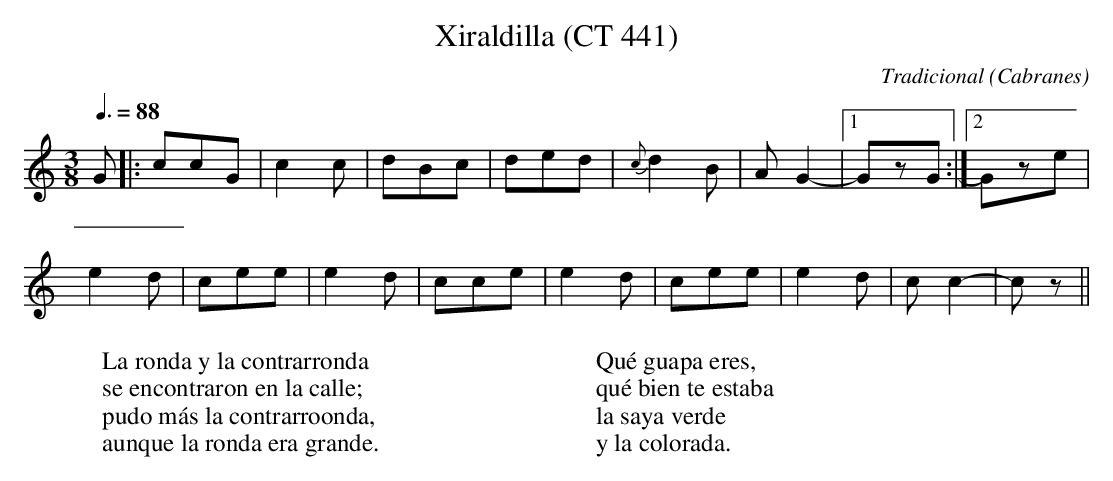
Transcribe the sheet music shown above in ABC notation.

X:1
T:Xiraldilla (CT 441)
C:Tradicional
O:Cabranes
M:3/8
L:1/8
Q:3/8=88
K:C
G|: ccG|c2 c|dBc|ded|{c}d2 B|A G2-|[1 GzG :|[2 Gze|
e2 d|cee|e2 d|cce|e2 d|cee|e2 d|c c2-|cz||
W:La ronda y la contrarronda
W:se encontraron en la calle;
W:pudo más la contrarroonda,
W:aunque la ronda era grande.
W:
W:Qué guapa eres,
W:qué bien te estaba
W:la saya verde
W:y la colorada.
W:
